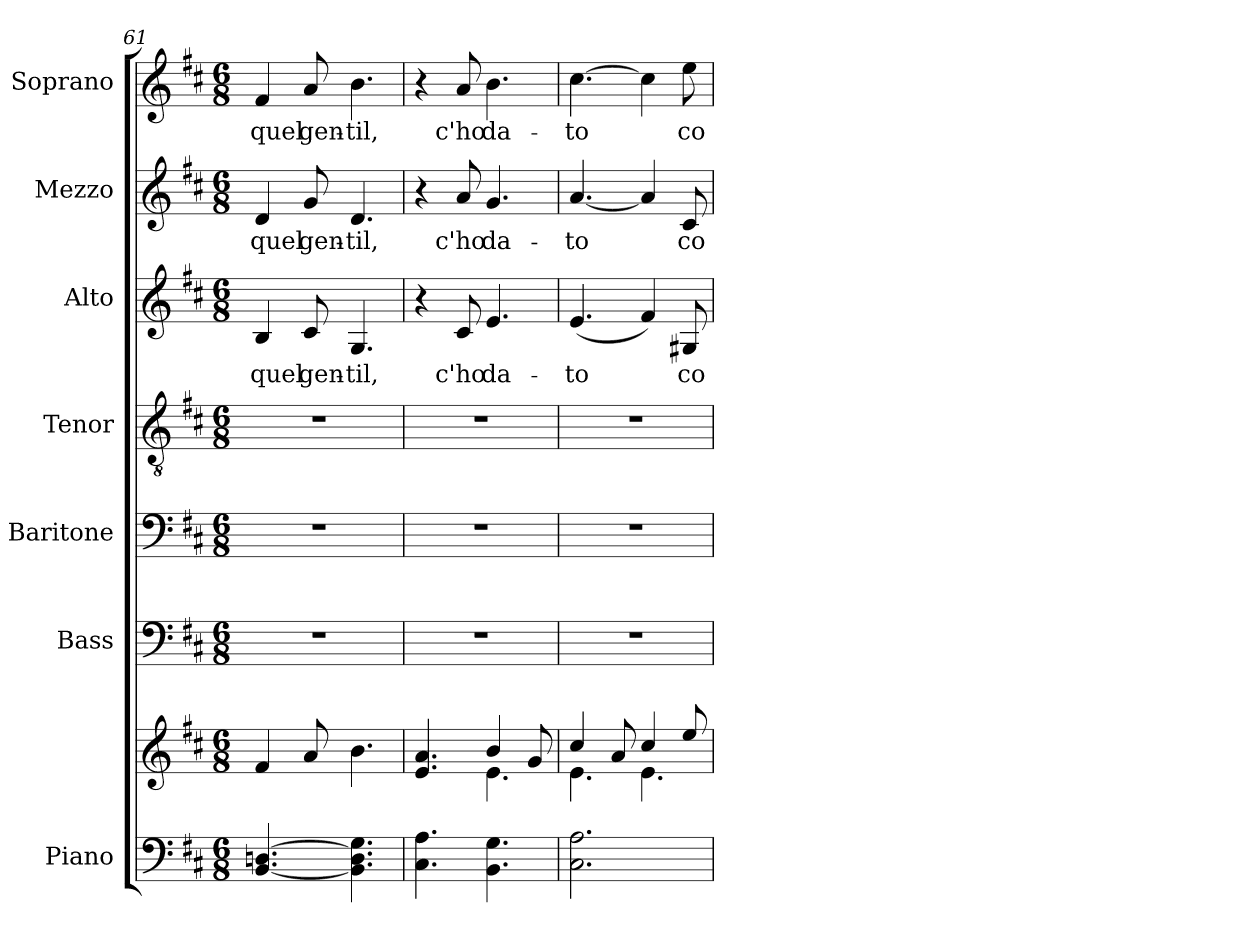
**kern	**kern	**kern	**kern	**kern	**kern	**text	**kern	**text	**kern	**text
*part7	*part7	*part6	*part5	*part4	*part3	*part3	*part2	*part2	*part1	*part1
*staff8	*staff7	*staff6	*staff5	*staff4	*staff3	*staff3	*staff2	*staff2	*staff1	*staff1
*I"Piano	*	*I"Bass	*I"Baritone	*I"Tenor	*I"Alto	*	*I"Mezzo	*	*I"Soprano	*
*I'Pno.	*	*I'B.	*I'Bar.	*I'T.	*I'A.	*	*I'M.	*	*I'S.	*
*clefF4	*clefG2	*clefF4	*clefF4	*clefGv2	*clefG2	*	*clefG2	*	*clefG2	*
*	*	*	*	*ITrd7c12	*	*	*	*	*	*
*k[f#c#]	*k[f#c#]	*k[f#c#]	*k[f#c#]	*k[f#c#]	*k[f#c#]	*	*k[f#c#]	*	*k[f#c#]	*
*D:	*D:	*D:	*D:	*D:	*D:	*	*D:	*	*D:	*
*M6/8	*M6/8	*M6/8	*M6/8	*M6/8	*M6/8	*	*M6/8	*	*M6/8	*
=61	=61	=61	=61	=61	=61	=61	=61	=61	=61	=61
!	!	!LO:N:vis=1	!LO:N:vis=1	!LO:N:vis=1	!	!	!	!	!	!
!	!	!	!	!	!	!LO:LY:b:color=#000000	!	!	!	!
!	!	!	!	!	!	!	!	!LO:LY:b:color=#000000	!	!
!	!	!	!	!	!	!	!	!	!	!LO:LY:b:color=#000000
[<4.BBi/ [>4.Dni	4f#i/	2.r	2.r	2.r	4Bi/	quel	4di/	quel	4f#i/	quel
!	!	!	!	!	!	!LO:LY:b:color=#000000	!	!	!	!
!	!	!	!	!	!	!	!	!LO:LY:b:color=#000000	!	!
!	!	!	!	!	!	!	!	!	!	!LO:LY:b:color=#000000
.	8ai/	.	.	.	8c#i/	gen-	8gi/	gen-	8ai/	gen-
!	!	!	!	!	!	!LO:LY:b:color=#000000	!	!	!	!
!	!	!	!	!	!	!	!	!LO:LY:b:color=#000000	!	!
!	!	!	!	!	!	!	!	!	!	!LO:LY:b:color=#000000
4.BBi\] 4.Di] 4.Gi	4.bi\	.	.	.	4.Gi/	-til,	4.di/	-til,	4.bi\	-til,
=62	=62	=62	=62	=62	=62	=62	=62	=62	=62	=62
*	*^	*	*	*	*	*	*	*	*	*
!	!	!	!LO:N:vis=1	!LO:N:vis=1	!LO:N:vis=1	!	!	!	!	!	!
4.C#i\ 4.Ai	4.ei/ 4.ai	4.ryy	2.r	2.r	2.r	4r	.	4r	.	4r	.
!	!	!	!	!	!	!	!LO:LY:b:color=#000000	!	!	!	!
!	!	!	!	!	!	!	!	!	!LO:LY:b:color=#000000	!	!
!	!	!	!	!	!	!	!	!	!	!	!LO:LY:b:color=#000000
.	.	.	.	.	.	8c#i/	c'ho	8ai/	c'ho	8ai/	c'ho
!	!	!	!	!	!	!	!LO:LY:b:color=#000000	!	!	!	!
!	!	!	!	!	!	!	!	!	!LO:LY:b:color=#000000	!	!
!	!	!	!	!	!	!	!	!	!	!	!LO:LY:b:color=#000000
4.BBi\ 4.Gi	4bi/	4.ei\	.	.	.	4.ei/	da-	4.gi/	da-	4.bi\	da-
.	8gi/	.	.	.	.	.	.	.	.	.	.
=63	=63	=63	=63	=63	=63	=63	=63	=63	=63	=63	=63
!	!	!	!LO:N:vis=1	!LO:N:vis=1	!LO:N:vis=1	!	!	!	!	!	!
!	!	!	!	!	!	!	!LO:LY:b:color=#000000	!	!	!	!
!	!	!	!	!	!	!	!	!	!LO:LY:b:color=#000000	!	!
!	!	!	!	!	!	!	!	!	!	!	!LO:LY:b:color=#000000
2.C#i\ 2.Ai	4cc#i/	4.ei\	2.r	2.r	2.r	(4.ei/	-to	[<4.ai/	-to	[>4.cc#i\	-to
.	8ai/	.	.	.	.	.	.	.	.	.	.
.	4cc#i/	4.ei\	.	.	.	4f#i/)	.	4ai/]	.	4cc#i\]	.
!	!	!	!	!	!	!	!LO:LY:b:color=#000000	!	!	!	!
!	!	!	!	!	!	!	!	!	!LO:LY:b:color=#000000	!	!
!	!	!	!	!	!	!	!	!	!	!	!LO:LY:b:color=#000000
.	8eei/	.	.	.	.	8G#Xi/	co-	8c#i/	co-	8eei\	co-
*	*v	*v	*	*	*	*	*	*	*	*	*
=	=	=	=	=	=	=	=	=	=	=
*-	*-	*-	*-	*-	*-	*-	*-	*-	*-	*-
